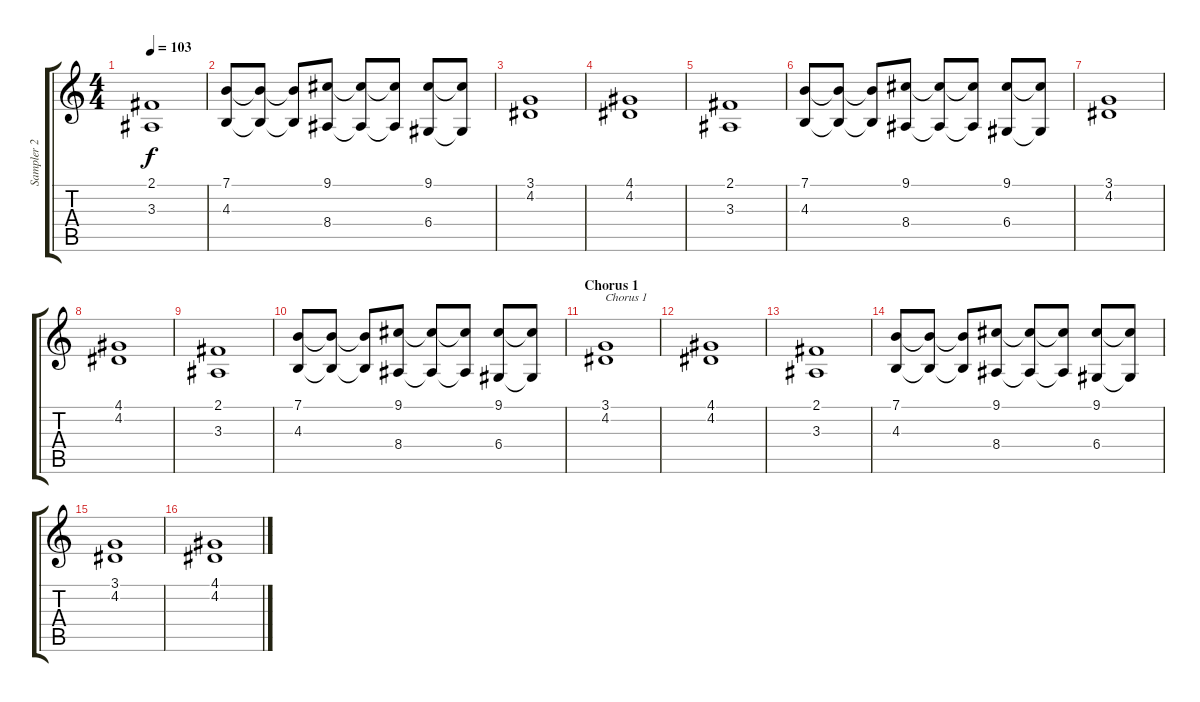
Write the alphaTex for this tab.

\track ("Sampler 2" "Sampler 2") {instrument electricpiano1}
\staff {score tabs}
\tuning (E4 B3 G3 D3 A2 E2) {hide}
\ts (4 4)
\tempo 103
\clef g2
\ks c
(2.1 3.3).1{dy f} |
(7.1 4.3).8 (7.1{t} 4.3{t}).8 (7.1{t} 4.3{t}).8 (9.1 8.4).8 (9.1{t} 8.4{t}).8 (9.1{t} 8.4{t}).8 (9.1 6.4).8 (9.1{t} 6.4{t}).8 |
(3.1 4.2).1 |
(4.1 4.2).1 |
(2.1 3.3).1 |
(7.1 4.3).8 (7.1{t} 4.3{t}).8 (7.1{t} 4.3{t}).8 (9.1 8.4).8 (9.1{t} 8.4{t}).8 (9.1{t} 8.4{t}).8 (9.1 6.4).8 (9.1{t} 6.4{t}).8 |
(3.1 4.2).1 |
(4.1 4.2).1 |
(2.1 3.3).1 |
(7.1 4.3).8 (7.1{t} 4.3{t}).8 (7.1{t} 4.3{t}).8 (9.1 8.4).8 (9.1{t} 8.4{t}).8 (9.1{t} 8.4{t}).8 (9.1 6.4).8 (9.1{t} 6.4{t}).8 |
\section ("" "Chorus 1")
(3.1 4.2).1{txt "Chorus 1"} |
(4.1 4.2).1 |
(2.1 3.3).1 |
(7.1 4.3).8 (7.1{t} 4.3{t}).8 (7.1{t} 4.3{t}).8 (9.1 8.4).8 (9.1{t} 8.4{t}).8 (9.1{t} 8.4{t}).8 (9.1 6.4).8 (9.1{t} 6.4{t}).8 |
(3.1 4.2).1 |
(4.1 4.2).1
